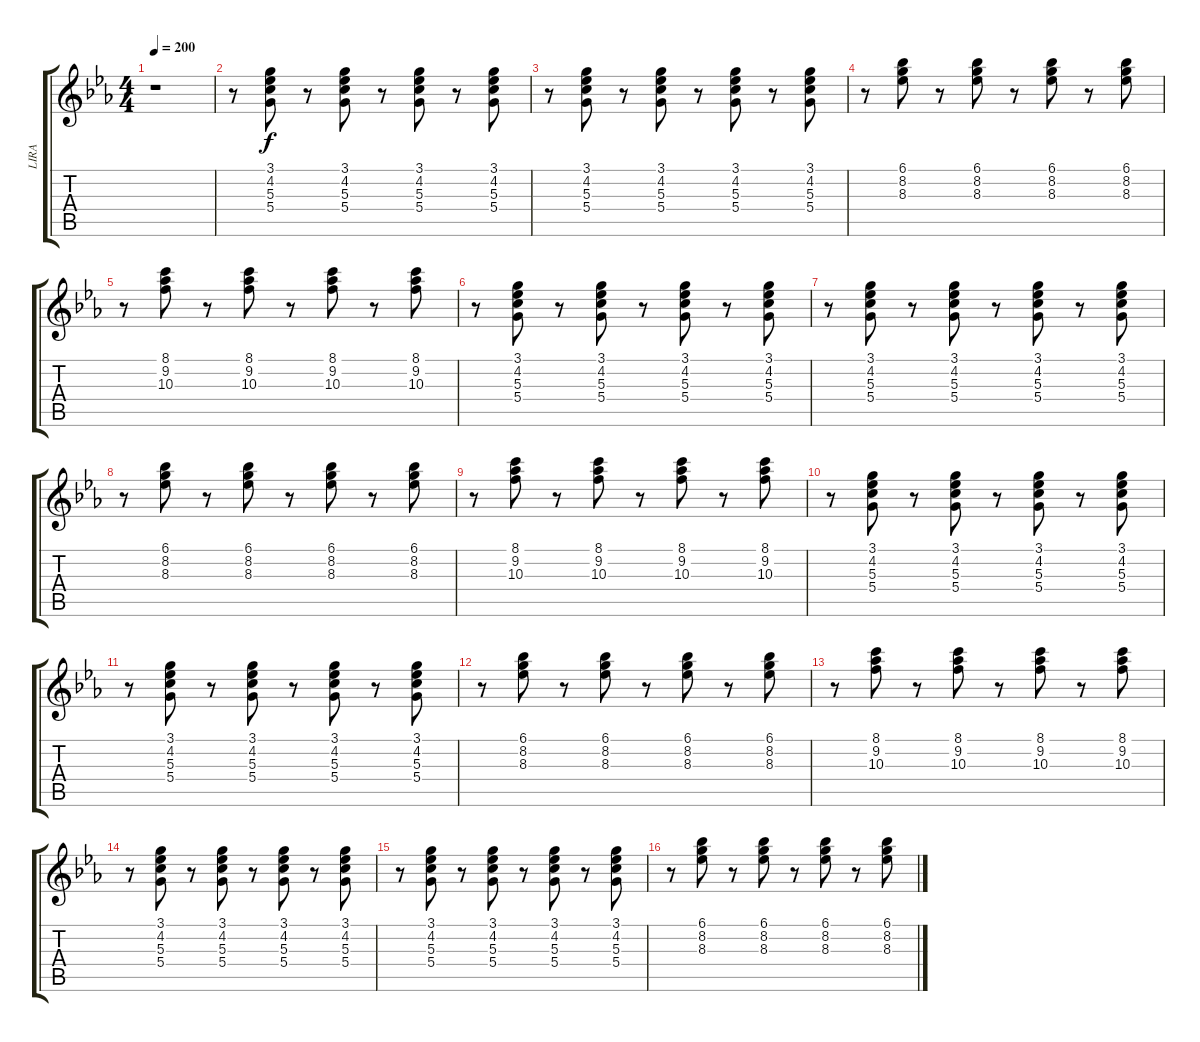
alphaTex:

\track ("LIRA" "LIRA") {instrument electricguitarjazz}
\staff {score tabs}
\tuning (E4 B3 G3 D3 A2 E2) {hide}
\ts (4 4)
\tempo 200
\clef g2
\ks cminor
r.1{dy f} |
r.8 (3.1 4.2 5.3 5.4).8 r.8 (3.1 4.2 5.3 5.4).8 r.8 (3.1 4.2 5.3 5.4).8 r.8 (3.1 4.2 5.3 5.4).8 |
r.8 (3.1 4.2 5.3 5.4).8 r.8 (3.1 4.2 5.3 5.4).8 r.8 (3.1 4.2 5.3 5.4).8 r.8 (3.1 4.2 5.3 5.4).8 |
r.8 (6.1 8.2 8.3).8 r.8 (6.1 8.2 8.3).8 r.8 (6.1 8.2 8.3).8 r.8 (6.1 8.2 8.3).8 |
r.8 (8.1 9.2 10.3).8 r.8 (8.1 9.2 10.3).8 r.8 (8.1 9.2 10.3).8 r.8 (8.1 9.2 10.3).8 |
r.8 (3.1 4.2 5.3 5.4).8 r.8 (3.1 4.2 5.3 5.4).8 r.8 (3.1 4.2 5.3 5.4).8 r.8 (3.1 4.2 5.3 5.4).8 |
r.8 (3.1 4.2 5.3 5.4).8 r.8 (3.1 4.2 5.3 5.4).8 r.8 (3.1 4.2 5.3 5.4).8 r.8 (3.1 4.2 5.3 5.4).8 |
r.8 (6.1 8.2 8.3).8 r.8 (6.1 8.2 8.3).8 r.8 (6.1 8.2 8.3).8 r.8 (6.1 8.2 8.3).8 |
r.8 (8.1 9.2 10.3).8 r.8 (8.1 9.2 10.3).8 r.8 (8.1 9.2 10.3).8 r.8 (8.1 9.2 10.3).8 |
r.8 (3.1 4.2 5.3 5.4).8 r.8 (3.1 4.2 5.3 5.4).8 r.8 (3.1 4.2 5.3 5.4).8 r.8 (3.1 4.2 5.3 5.4).8 |
r.8 (3.1 4.2 5.3 5.4).8 r.8 (3.1 4.2 5.3 5.4).8 r.8 (3.1 4.2 5.3 5.4).8 r.8 (3.1 4.2 5.3 5.4).8 |
r.8 (6.1 8.2 8.3).8 r.8 (6.1 8.2 8.3).8 r.8 (6.1 8.2 8.3).8 r.8 (6.1 8.2 8.3).8 |
r.8 (8.1 9.2 10.3).8 r.8 (8.1 9.2 10.3).8 r.8 (8.1 9.2 10.3).8 r.8 (8.1 9.2 10.3).8 |
r.8 (3.1 4.2 5.3 5.4).8 r.8 (3.1 4.2 5.3 5.4).8 r.8 (3.1 4.2 5.3 5.4).8 r.8 (3.1 4.2 5.3 5.4).8 |
r.8 (3.1 4.2 5.3 5.4).8 r.8 (3.1 4.2 5.3 5.4).8 r.8 (3.1 4.2 5.3 5.4).8 r.8 (3.1 4.2 5.3 5.4).8 |
r.8 (6.1 8.2 8.3).8 r.8 (6.1 8.2 8.3).8 r.8 (6.1 8.2 8.3).8 r.8 (6.1 8.2 8.3).8
